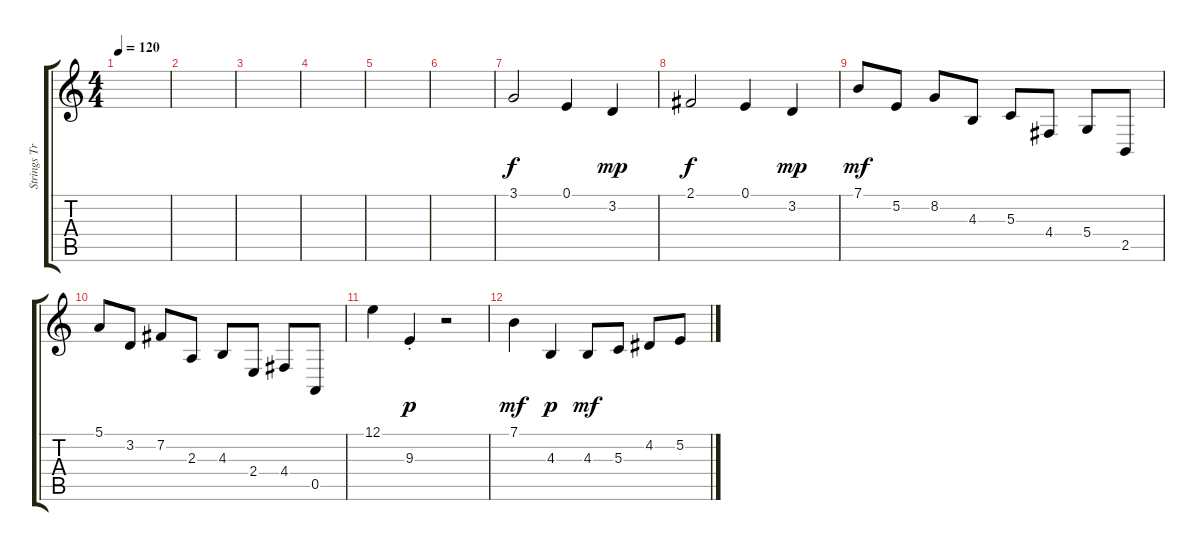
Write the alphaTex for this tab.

\track ("Strings Trem" "Strings Tr") {instrument tremolostrings}
\staff {score tabs}
\tuning (E4 B3 G3 D3 A2 E2) {hide}
\ts (4 4)
\tempo 120
\clef g2
\ks c
|
|
|
|
|
|
3.1.2{dy f} 0.1.4 3.2.4{dy mp} |
2.1.2{dy f} 0.1.4 3.2.4{dy mp} |
7.1.8{dy mf} 5.2.8 8.2.8 4.3.8 5.3.8 4.4.8 5.4.8 2.5.8 |
5.1.8 3.2.8 7.2.8 2.3.8 4.3.8 2.4.8 4.4.8 0.5.8 |
12.1.4 9.3{st}.4{dy p} r.2 |
7.1.4{dy mf} 4.3.4{dy p} 4.3.8{dy mf} 5.3.8 4.2.8 5.2.8
